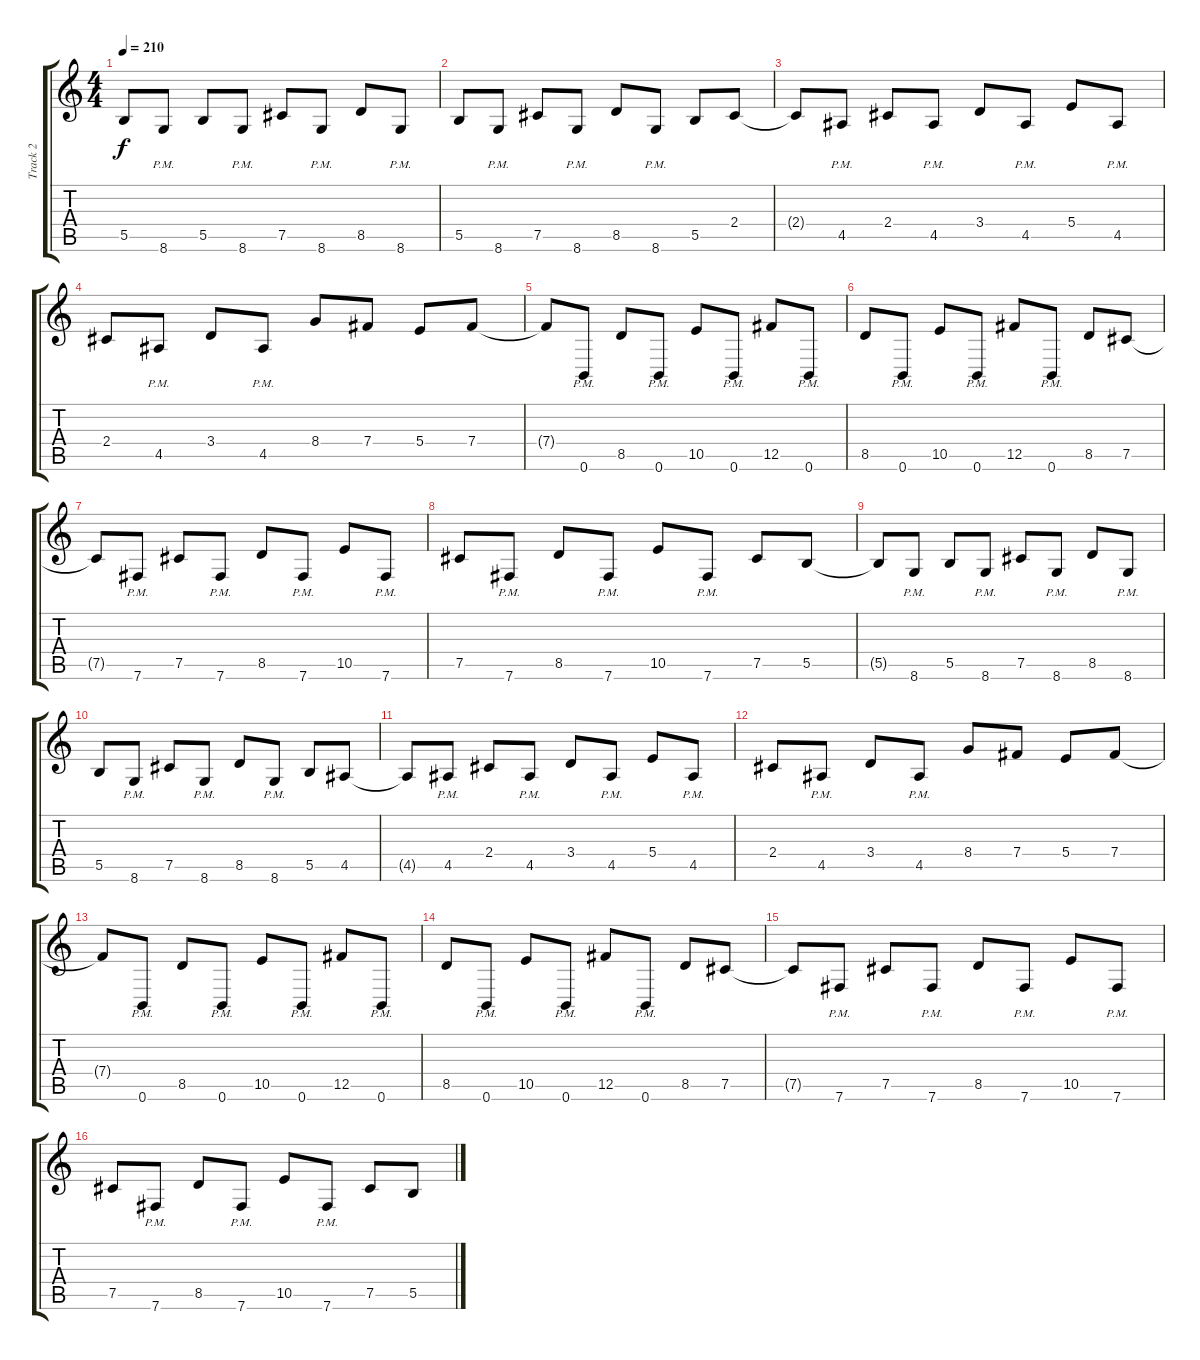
\track ("Track 2" "Track 2") {instrument distortionguitar}
\staff {score tabs}
\tuning (Db4 Ab3 E3 B2 Gb2 B1) {hide}
\ts (4 4)
\tempo 210
\clef g2
\ks c
5.5.8{dy f} 8.6{pm}.8 5.5.8 8.6{pm}.8 7.5.8 8.6{pm}.8 8.5.8 8.6{pm}.8 |
5.5.8 8.6{pm}.8 7.5.8 8.6{pm}.8 8.5.8 8.6{pm}.8 5.5.8 2.4.8 |
2.4{t}.8 4.5{pm}.8 2.4.8 4.5{pm}.8 3.4.8 4.5{pm}.8 5.4.8 4.5{pm}.8 |
2.4.8 4.5{pm}.8 3.4.8 4.5{pm}.8 8.4.8 7.4.8 5.4.8 7.4.8 |
7.4{t}.8 0.6{pm}.8 8.5.8 0.6{pm}.8 10.5.8 0.6{pm}.8 12.5.8 0.6{pm}.8 |
8.5.8 0.6{pm}.8 10.5.8 0.6{pm}.8 12.5.8 0.6{pm}.8 8.5.8 7.5.8 |
7.5{t}.8 7.6{pm}.8 7.5.8 7.6{pm}.8 8.5.8 7.6{pm}.8 10.5.8 7.6{pm}.8 |
7.5.8 7.6{pm}.8 8.5.8 7.6{pm}.8 10.5.8 7.6{pm}.8 7.5.8 5.5.8 |
5.5{t}.8 8.6{pm}.8 5.5.8 8.6{pm}.8 7.5.8 8.6{pm}.8 8.5.8 8.6{pm}.8 |
5.5.8 8.6{pm}.8 7.5.8 8.6{pm}.8 8.5.8 8.6{pm}.8 5.5.8 4.5.8 |
4.5{t}.8 4.5{pm}.8 2.4.8 4.5{pm}.8 3.4.8 4.5{pm}.8 5.4.8 4.5{pm}.8 |
2.4.8 4.5{pm}.8 3.4.8 4.5{pm}.8 8.4.8 7.4.8 5.4.8 7.4.8 |
7.4{t}.8 0.6{pm}.8 8.5.8 0.6{pm}.8 10.5.8 0.6{pm}.8 12.5.8 0.6{pm}.8 |
8.5.8 0.6{pm}.8 10.5.8 0.6{pm}.8 12.5.8 0.6{pm}.8 8.5.8 7.5.8 |
7.5{t}.8 7.6{pm}.8 7.5.8 7.6{pm}.8 8.5.8 7.6{pm}.8 10.5.8 7.6{pm}.8 |
7.5.8 7.6{pm}.8 8.5.8 7.6{pm}.8 10.5.8 7.6{pm}.8 7.5.8 5.5.8
